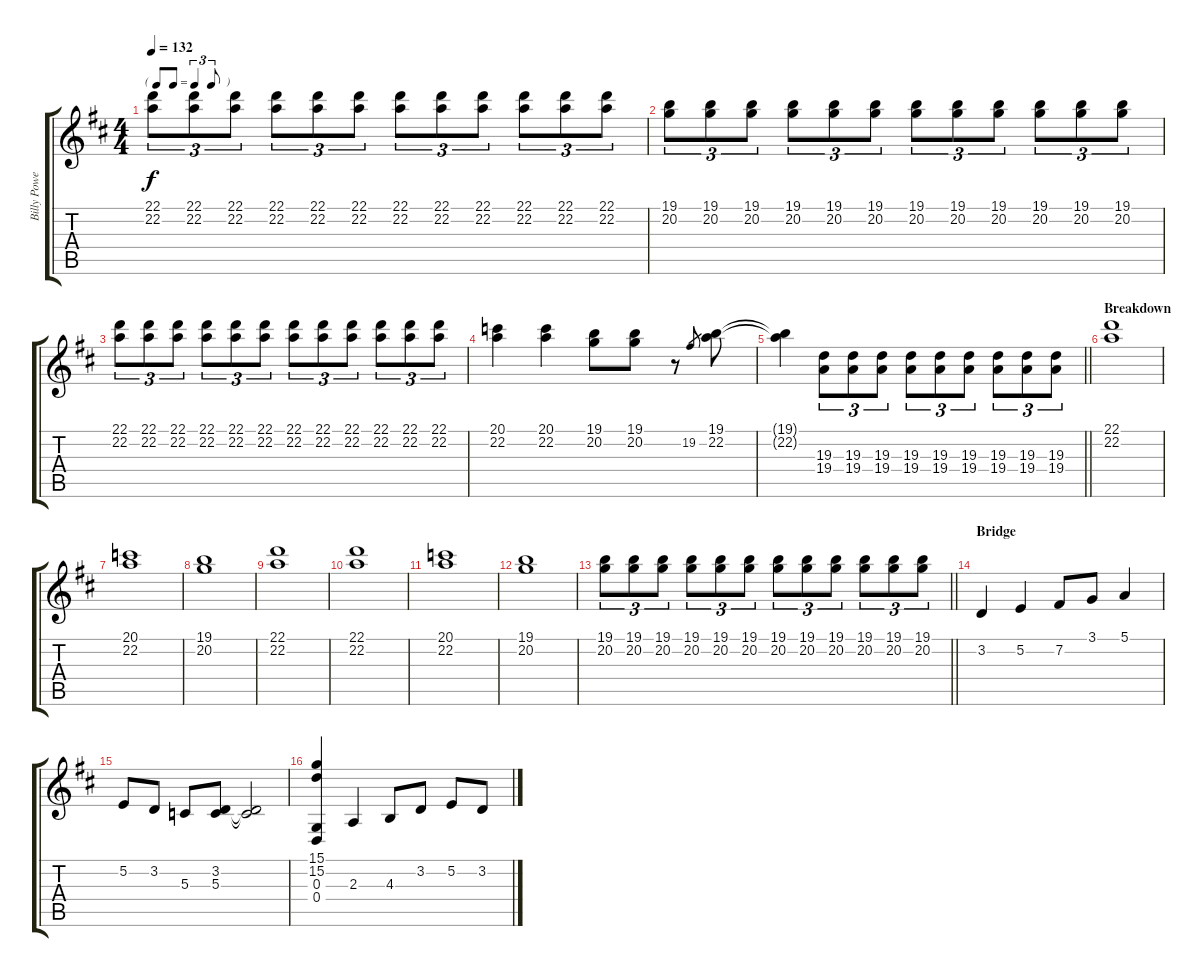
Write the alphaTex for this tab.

\track ("Billy Powell - Piano (RH)" "Billy Powe") {instrument acousticgrandpiano}
\staff {score tabs}
\tuning (E4 B3 G3 D3 A2 E2) {hide}
\ts (4 4)
\tf triplet8th
\tempo 132
\clef g2
\ks d
(22.1 22.2).8{tu (3 2) dy f} (22.1 22.2).8{tu (3 2)} (22.1 22.2).8{tu (3 2)} (22.1 22.2).8{tu (3 2)} (22.1 22.2).8{tu (3 2)} (22.1 22.2).8{tu (3 2)} (22.1 22.2).8{tu (3 2)} (22.1 22.2).8{tu (3 2)} (22.1 22.2).8{tu (3 2)} (22.1 22.2).8{tu (3 2)} (22.1 22.2).8{tu (3 2)} (22.1 22.2).8{tu (3 2)} |
(19.1 20.2).8{tu (3 2)} (19.1 20.2).8{tu (3 2)} (19.1 20.2).8{tu (3 2)} (19.1 20.2).8{tu (3 2)} (19.1 20.2).8{tu (3 2)} (19.1 20.2).8{tu (3 2)} (19.1 20.2).8{tu (3 2)} (19.1 20.2).8{tu (3 2)} (19.1 20.2).8{tu (3 2)} (19.1 20.2).8{tu (3 2)} (19.1 20.2).8{tu (3 2)} (19.1 20.2).8{tu (3 2)} |
(22.1 22.2).8{tu (3 2)} (22.1 22.2).8{tu (3 2)} (22.1 22.2).8{tu (3 2)} (22.1 22.2).8{tu (3 2)} (22.1 22.2).8{tu (3 2)} (22.1 22.2).8{tu (3 2)} (22.1 22.2).8{tu (3 2)} (22.1 22.2).8{tu (3 2)} (22.1 22.2).8{tu (3 2)} (22.1 22.2).8{tu (3 2)} (22.1 22.2).8{tu (3 2)} (22.1 22.2).8{tu (3 2)} |
(20.1 22.2).4 (20.1 22.2).4 (19.1 20.2).8 (19.1 20.2).8 r.8 19.2.8{gr} (19.1 22.2).8 |
\barLineRight lightlight
(19.1{t} 22.2{t}).4 (19.3 19.4).8{tu (3 2)} (19.3 19.4).8{tu (3 2)} (19.3 19.4).8{tu (3 2)} (19.3 19.4).8{tu (3 2)} (19.3 19.4).8{tu (3 2)} (19.3 19.4).8{tu (3 2)} (19.3 19.4).8{tu (3 2)} (19.3 19.4).8{tu (3 2)} (19.3 19.4).8{tu (3 2)} |
\section ("" "Breakdown")
(22.1 22.2).1 |
(20.1 22.2).1 |
(19.1 20.2).1 |
(22.1 22.2).1 |
(22.1 22.2).1 |
(20.1 22.2).1 |
(19.1 20.2).1 |
\barLineRight lightlight
(19.1 20.2).8{tu (3 2)} (19.1 20.2).8{tu (3 2)} (19.1 20.2).8{tu (3 2)} (19.1 20.2).8{tu (3 2)} (19.1 20.2).8{tu (3 2)} (19.1 20.2).8{tu (3 2)} (19.1 20.2).8{tu (3 2)} (19.1 20.2).8{tu (3 2)} (19.1 20.2).8{tu (3 2)} (19.1 20.2).8{tu (3 2)} (19.1 20.2).8{tu (3 2)} (19.1 20.2).8{tu (3 2)} |
\section ("" "Bridge")
3.2.4 5.2.4 7.2.8 3.1.8 5.1.4 |
5.2.8 3.2.8 5.3.8 (3.2 5.3).8 (3.2{t} 5.3{t}).2 |
(15.1 15.2 0.3 0.4).4 2.3.4 4.3.8 3.2.8 5.2.8 3.2.8
